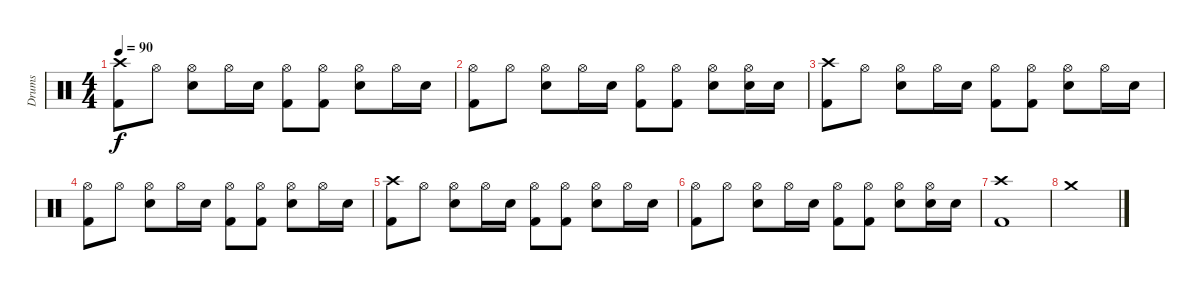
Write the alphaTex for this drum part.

\track ("Drums" "Drums") {instrument percussion}
\staff {score}
\articulation defaults
\ts (4 4)
\tempo 90
\clef neutral
\ks c
("Crash high (hit)" "Kick (hit) 2").8{dy f} "Hi-Hat (open)".8 ("Hi-Hat (open)" "Snare (hit) 2").8 "Hi-Hat (open)".16 "Snare (hit) 2".16 ("Hi-Hat (open)" "Kick (hit) 2").8 ("Hi-Hat (open)" "Kick (hit) 2").8 ("Hi-Hat (open)" "Snare (hit) 2").8 "Hi-Hat (open)".16 "Snare (hit) 2".16 |
("Hi-Hat (open)" "Kick (hit) 2").8 "Hi-Hat (open)".8 ("Hi-Hat (open)" "Snare (hit) 2").8 "Hi-Hat (open)".16 "Snare (hit) 2".16 ("Hi-Hat (open)" "Kick (hit) 2").8 ("Hi-Hat (open)" "Kick (hit) 2").8 ("Hi-Hat (open)" "Snare (hit) 2").8 ("Hi-Hat (open)" "Snare (hit) 2").16 "Snare (hit) 2".16 |
("Crash high (hit)" "Kick (hit) 2").8 "Hi-Hat (open)".8 ("Hi-Hat (open)" "Snare (hit) 2").8 "Hi-Hat (open)".16 "Snare (hit) 2".16 ("Hi-Hat (open)" "Kick (hit) 2").8 ("Hi-Hat (open)" "Kick (hit) 2").8 ("Hi-Hat (open)" "Snare (hit) 2").8 "Hi-Hat (open)".16 "Snare (hit) 2".16 |
("Hi-Hat (open)" "Kick (hit) 2").8 "Hi-Hat (open)".8 ("Hi-Hat (open)" "Snare (hit) 2").8 "Hi-Hat (open)".16 "Snare (hit) 2".16 ("Hi-Hat (open)" "Kick (hit) 2").8 ("Hi-Hat (open)" "Kick (hit) 2").8 ("Hi-Hat (open)" "Snare (hit) 2").8 "Hi-Hat (open)".16 "Snare (hit) 2".16 |
("Crash high (hit)" "Kick (hit) 2").8 "Hi-Hat (open)".8 ("Hi-Hat (open)" "Snare (hit) 2").8 "Hi-Hat (open)".16 "Snare (hit) 2".16 ("Hi-Hat (open)" "Kick (hit) 2").8 ("Hi-Hat (open)" "Kick (hit) 2").8 ("Hi-Hat (open)" "Snare (hit) 2").8 "Hi-Hat (open)".16 "Snare (hit) 2".16 |
("Hi-Hat (open)" "Kick (hit) 2").8 "Hi-Hat (open)".8 ("Hi-Hat (open)" "Snare (hit) 2").8 "Hi-Hat (open)".16 "Snare (hit) 2".16 ("Hi-Hat (open)" "Kick (hit) 2").8 ("Hi-Hat (open)" "Kick (hit) 2").8 ("Hi-Hat (open)" "Snare (hit) 2").8 ("Hi-Hat (open)" "Snare (hit) 2").16 "Snare (hit) 2".16 |
("Crash high (hit)" "Kick (hit) 2").1 |
"Crash medium (hit)".1
